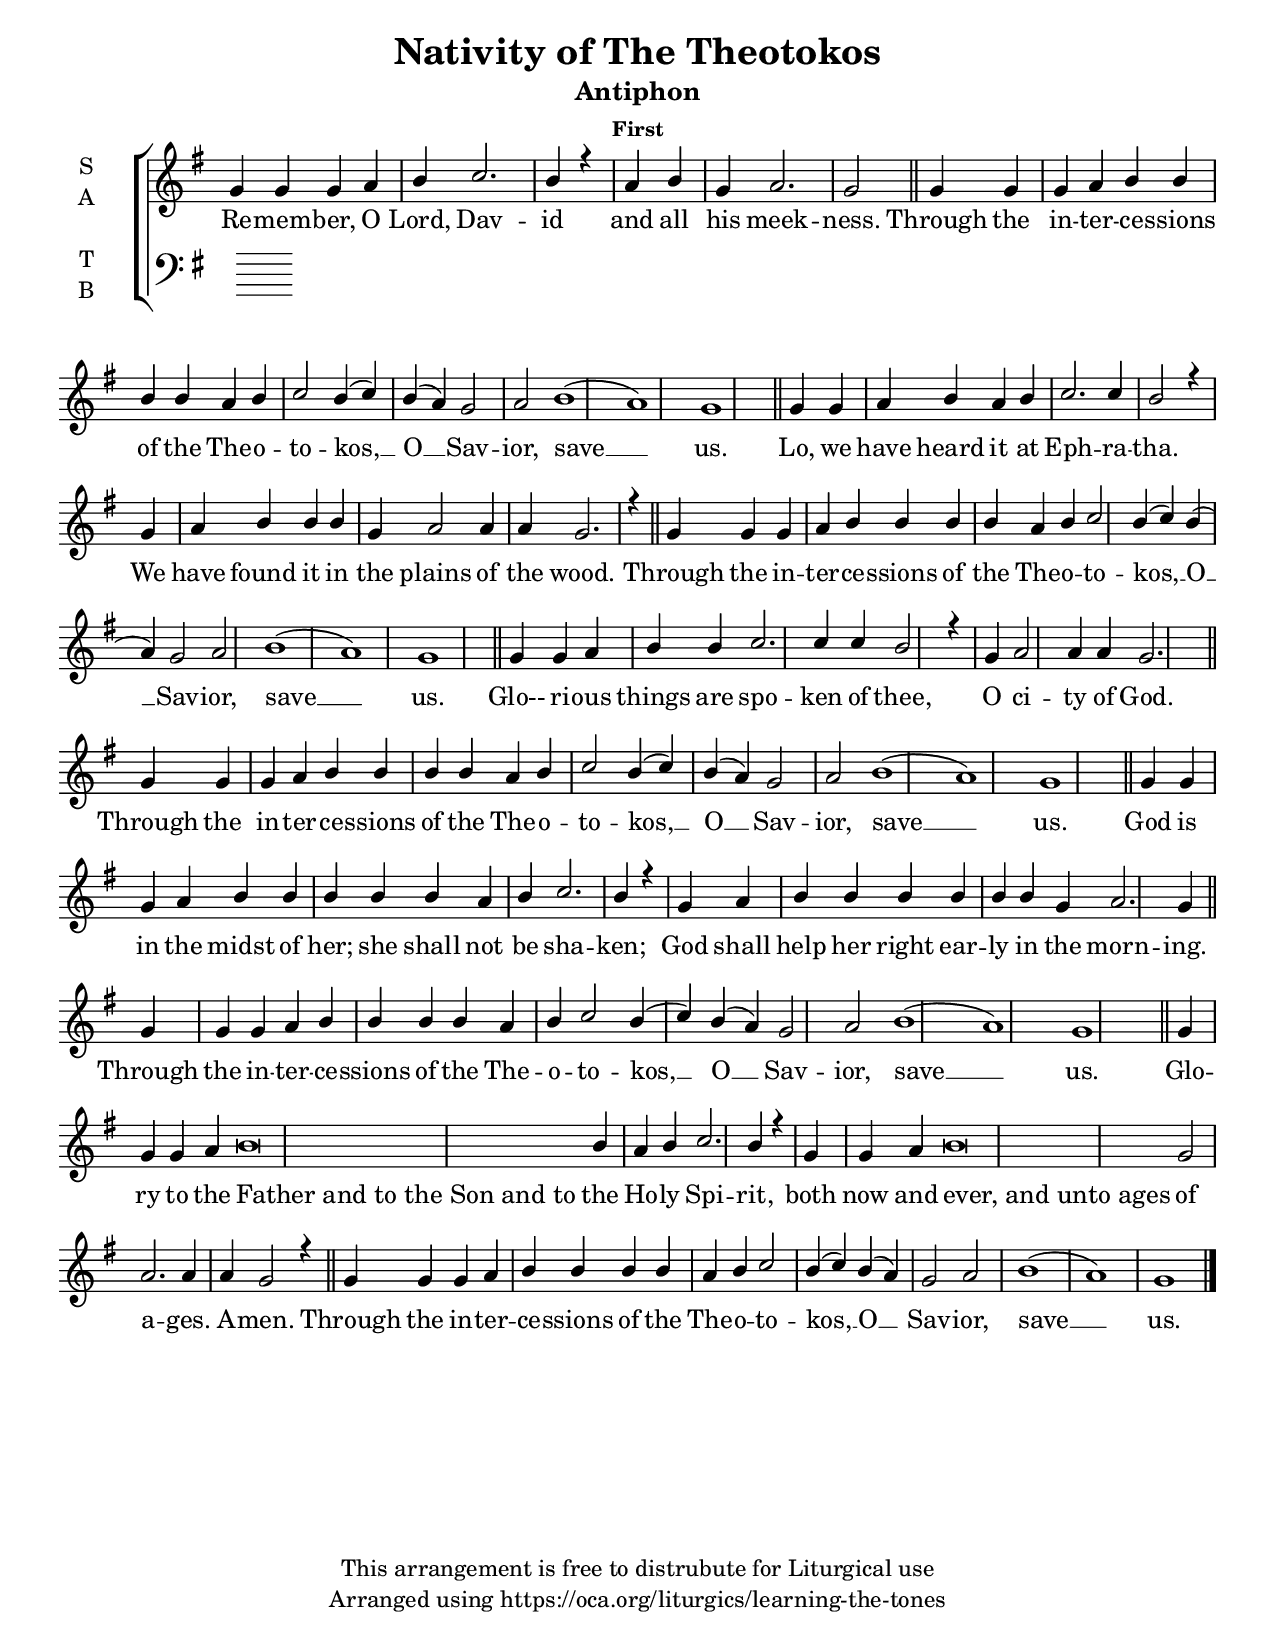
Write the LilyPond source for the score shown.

\version "2.18.2"

\header {
  title = "Nativity of The Theotokos"
  subtitle = "Antiphon"
  subsubtitle = "First"
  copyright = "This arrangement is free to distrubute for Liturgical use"
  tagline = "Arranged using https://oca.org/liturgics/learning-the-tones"
}

#(set-default-paper-size "letter")

% Provide an easy way to group a bunch of text together on a breve
% http://lilypond.org/doc/v2.18/Documentation/notation/working-with-ancient-music_002d_002dscenarios-and-solutions
recite = \once \override LyricText.self-alignment-X = #-1

\defineBarLine "invisible" #'("" "" "")
global = {
  \time 1/1 % Not used, Time_signature_engraver is removed from layout
  \key g \major
  \set Timing.defaultBarType = "invisible" %% Only put bar lines where I say
}

refrain = \lyricmode {
  Through the in -- ter -- ce -- ssions of the The -- o -- to -- kos, __ O __ Sav -- ior, save __ us.
}
verseOne = \lyricmode {
  % The verses can be broken up further than they are in the Liturgy variable text
  % http://ww1.antiochian.org/sites/default/files/nativity_of_theotokos_series.pdf
  Re -- mem -- ber, O Lord, Dav -- id and all his meek -- ness.
  \refrain
  Lo, we have heard it at Eph -- ra -- tha.
    We have found it in the plains of the wood.
  \refrain
  Glo-- ri -- ous things are spo -- ken of thee,
    O ci -- ty of God.
  \refrain
  God is in the midst of her; she shall not be sha -- ken;
    God shall help her right ear -- ly in the morn -- ing.
  \refrain
  Glo -- ry to the \recite "Father and to the Son and to" the Ho -- ly Spi -- rit,
    both now and \recite "ever, and unto ages" of a -- ges. A -- men.
  \refrain
}

soprefmost = { g4 g g a b4 b4 b4 b4 a b c2 b4( c) b( a) g2 a2 b1( a) g1 }
sopref = { \soprefmost \bar "||" }
soprano = \relative g' {
  \global
  % Verse 1
  g4 g g a b c2. b4 r4 \bar "|"
  a4 b g a2. g2 \bar "||"
  \sopref % Refrain
  % Verse 2
  g4 g a b a b c2. c4 b2 r4 \bar "|"
  g4 a b b b g a2 a4 a g2. r4 \bar "||"
  \sopref % Refrain
  % Verse 3
  g4 g a b b c2. c4 c b2 r4 \bar "|"
  g4 a2 a4 a g2. \bar "||"
  \sopref \allowPageTurn % Refrain
  % Verse 4
  g4 g g a b b b b b a b c2. b4 r4 \bar "|"
  g4 a b b b b b b g a2. g4 \bar "||" \allowPageTurn
  \sopref % Refrain
  \allowPageTurn % GNE
  g4 g g a b\breve b4 a4 b4 c2. b4 r4 \bar "|"
  g4 g a b\breve g2 a2. a4 a g2 r4 \bar "||"
  \soprefmost \bar "|." % Refrain
}

alto = \relative c' {
  \global

}

tenor = \relative a {
  \global

}

bass = \relative c {
  \global

}

\score {
  \new ChoirStaff <<
    \new Staff \with {
      midiInstrument = "choir aahs"
      instrumentName = \markup \center-column { S A }
    } <<
      \new Voice = "soprano" { \voiceOne \soprano }
      \new Voice = "alto" { \voiceTwo \alto }
    >>
    \new Lyrics \with {
      \override VerticalAxisGroup #'staff-affinity = #CENTER
    } \lyricsto "soprano" \verseOne

    \new Staff \with {
      midiInstrument = "choir aahs"
      instrumentName = \markup \center-column { T B }
    } <<
      \clef bass
      \new Voice = "tenor" { \voiceOne \tenor }
      \new Voice = "bass" { \voiceTwo \bass }
    >>
  >>
  \layout {
    \context {
      \Staff
      \remove "Time_signature_engraver"
    }
    \context {
      \Score
      \omit BarNumber
    }
  }
  \midi { \tempo 4 = 300
          \context {
            \Voice
            \remove "Dynamic_performer"
    }
  }
}
